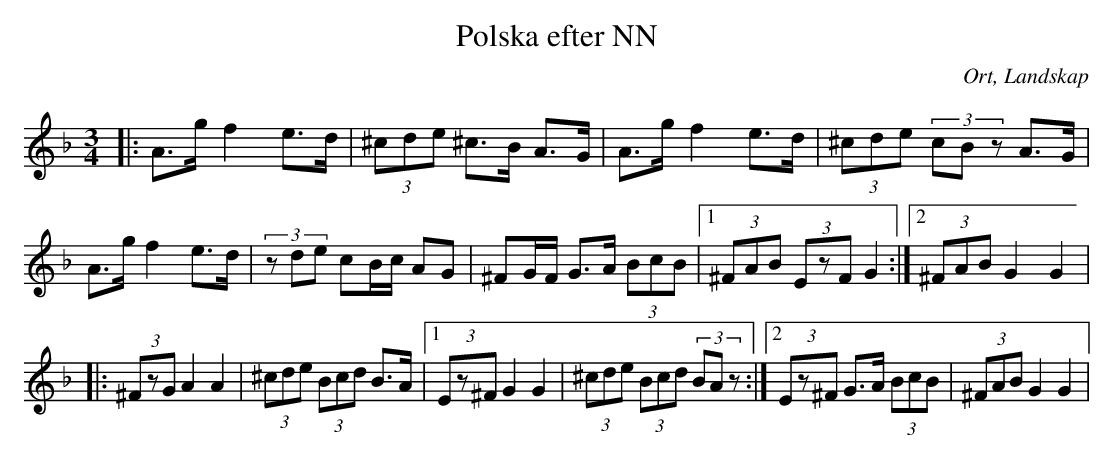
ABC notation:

X:1
T:Polska efter NN
O:Ort, Landskap
M:3/4
L:1/8
K:Dm
|: A>g f2 e>d|(3^cde ^c>B A>G|A>g f2 e>d|(3^cde (3cBz A>G|A>g f2 e>d|(3zde cB/c/ AG|^FG/F/ G>A (3BcB|1 (3^FAB (3EzF G2  :|2(3^FAB G2 G2|
|:(3^FzG A2 A2|(3^cde (3Bcd B>A|1(3Ez^F G2 G2|(3^cde (3Bcd (3BAz:|2 (3Ez^F G>A (3BcB|(3^FAB G2 G2|
